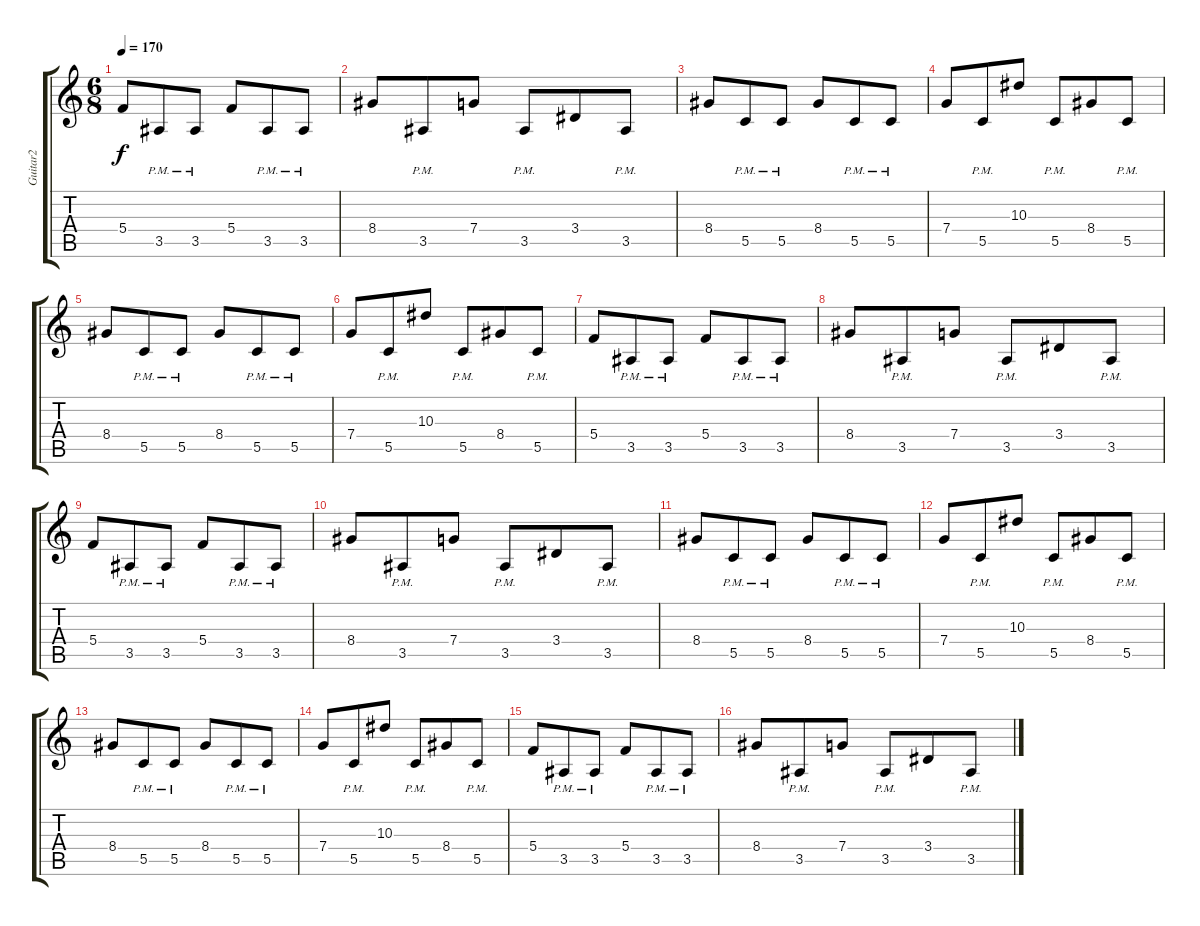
\track ("Guitar2" "Guitar2") {instrument distortionguitar}
\staff {score tabs}
\tuning (D4 A3 F3 C3 G2 C2) {hide}
\ts (6 8)
\tempo 170
\clef g2
\ks c
5.4.8{dy f} 3.5{pm}.8 3.5{pm}.8 5.4.8 3.5{pm}.8 3.5{pm}.8 |
8.4.8 3.5{pm}.8 7.4.8 3.5{pm}.8 3.4.8 3.5{pm}.8 |
8.4.8 5.5{pm}.8 5.5{pm}.8 8.4.8 5.5{pm}.8 5.5{pm}.8 |
7.4.8 5.5{pm}.8 10.3.8 5.5{pm}.8 8.4.8 5.5{pm}.8 |
8.4.8 5.5{pm}.8 5.5{pm}.8 8.4.8 5.5{pm}.8 5.5{pm}.8 |
7.4.8 5.5{pm}.8 10.3.8 5.5{pm}.8 8.4.8 5.5{pm}.8 |
5.4.8 3.5{pm}.8 3.5{pm}.8 5.4.8 3.5{pm}.8 3.5{pm}.8 |
8.4.8 3.5{pm}.8 7.4.8 3.5{pm}.8 3.4.8 3.5{pm}.8 |
5.4.8 3.5{pm}.8 3.5{pm}.8 5.4.8 3.5{pm}.8 3.5{pm}.8 |
8.4.8 3.5{pm}.8 7.4.8 3.5{pm}.8 3.4.8 3.5{pm}.8 |
8.4.8 5.5{pm}.8 5.5{pm}.8 8.4.8 5.5{pm}.8 5.5{pm}.8 |
7.4.8 5.5{pm}.8 10.3.8 5.5{pm}.8 8.4.8 5.5{pm}.8 |
8.4.8 5.5{pm}.8 5.5{pm}.8 8.4.8 5.5{pm}.8 5.5{pm}.8 |
7.4.8 5.5{pm}.8 10.3.8 5.5{pm}.8 8.4.8 5.5{pm}.8 |
5.4.8 3.5{pm}.8 3.5{pm}.8 5.4.8 3.5{pm}.8 3.5{pm}.8 |
8.4.8 3.5{pm}.8 7.4.8 3.5{pm}.8 3.4.8 3.5{pm}.8
